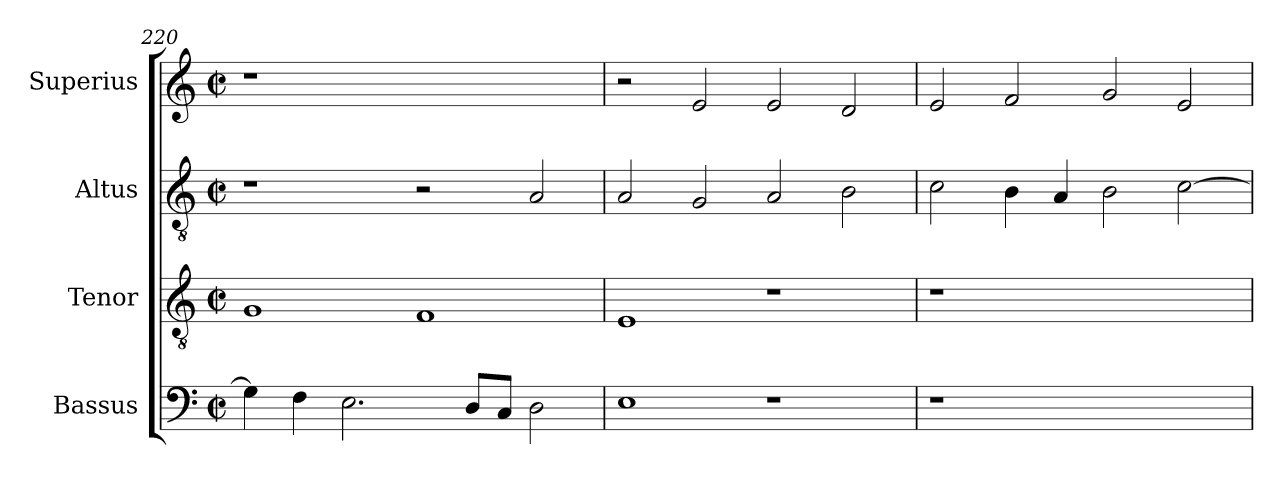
**kern	**kern	**kern	**kern
*part4	*part3	*part2	*part1
*staff4	*staff3	*staff2	*staff1
*I"Bassus	*I"Tenor	*I"Altus	*I"Superius
*I'B.	*I'T.	*	*I'S.
*clefF4	*clefGv2	*clefGv2	*clefG2
*	*ITrd7c12	*ITrd7c12	*
*k[]	*k[]	*k[]	*k[]
*C:	*C:	*C:	*C:
*M2/2	*M2/2	*M2/2	*M2/2
*met(c|)	*met(c|)	*met(c|)	*met(c|)
=220	=220	=220	=220
!	!	!	!LO:N:vis=1
4Gi\]	1GGi	1r	1r
4Fi\	.	.	.
2.Ei\	.	.	.
.	1FFi	2r	1ryy
8Di/L	.	.	.
8Ci/J	.	.	.
2Di\	.	2AAi/	.
=221	=221	=221	=221
1Ei	1EEi	2AAi/	2r
.	.	2GGi/	2ei/
1r	1r	2AAi/	2ei/
.	.	2BBi\	2di/
=222	=222	=222	=222
!LO:N:vis=1	!LO:N:vis=1	!	!
1r	1r	2Ci\	2ei/
.	.	4BBi\	2fi/
.	.	4AAi/	.
1ryy	1ryy	2BBi\	2gi/
.	.	[>2Ci\	2ei/
=	=	=	=
*-	*-	*-	*-
